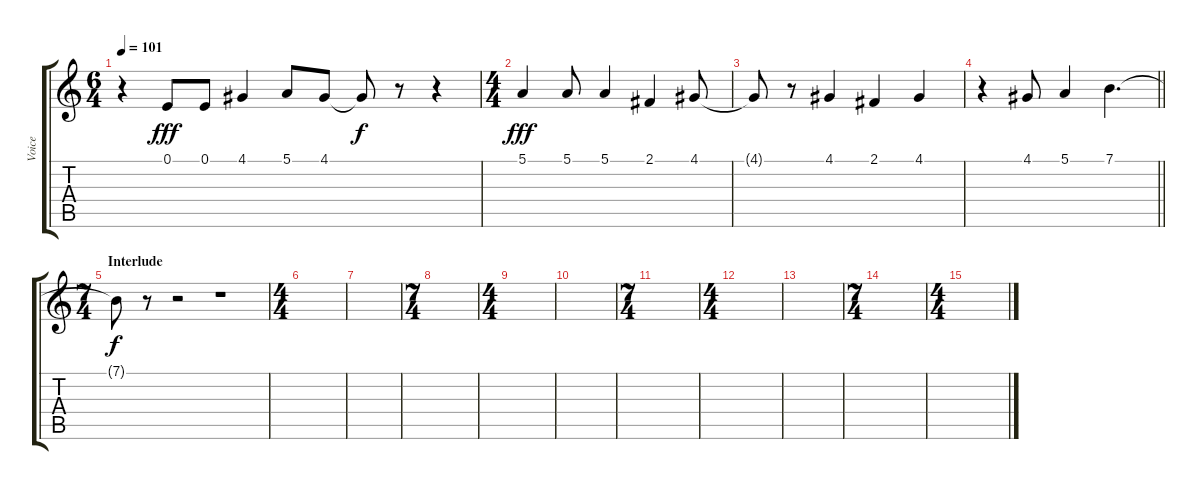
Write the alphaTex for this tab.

\track ("Voice" "Voice") {instrument tenorsax}
\staff {score tabs}
\tuning (E4 B3 G3 D3 A2 E2) {hide}
\ts (6 4)
\tempo 101
\clef g2
\ks c
r.4{dy f} 0.1.8{dy fff} 0.1.8 4.1.4 5.1.8 4.1.8 4.1{t}.8{dy f} r.8 r.4 |
\ts (4 4)
5.1.4{dy fff} 5.1.8 5.1.4 2.1.4 4.1.8 |
4.1{t}.8 r.8 4.1.4 2.1.4 4.1.4 |
\barLineRight lightlight
r.4 4.1.8 5.1.4 7.1.4{d} |
\ts (7 4)
\section ("" "Interlude")
7.1{t}.8{dy f} r.8 r.2 r.1 |
\ts (4 4)
|
|
\ts (7 4)
|
\ts (4 4)
|
|
\ts (7 4)
|
\ts (4 4)
|
|
\ts (7 4)
|
\ts (4 4)
